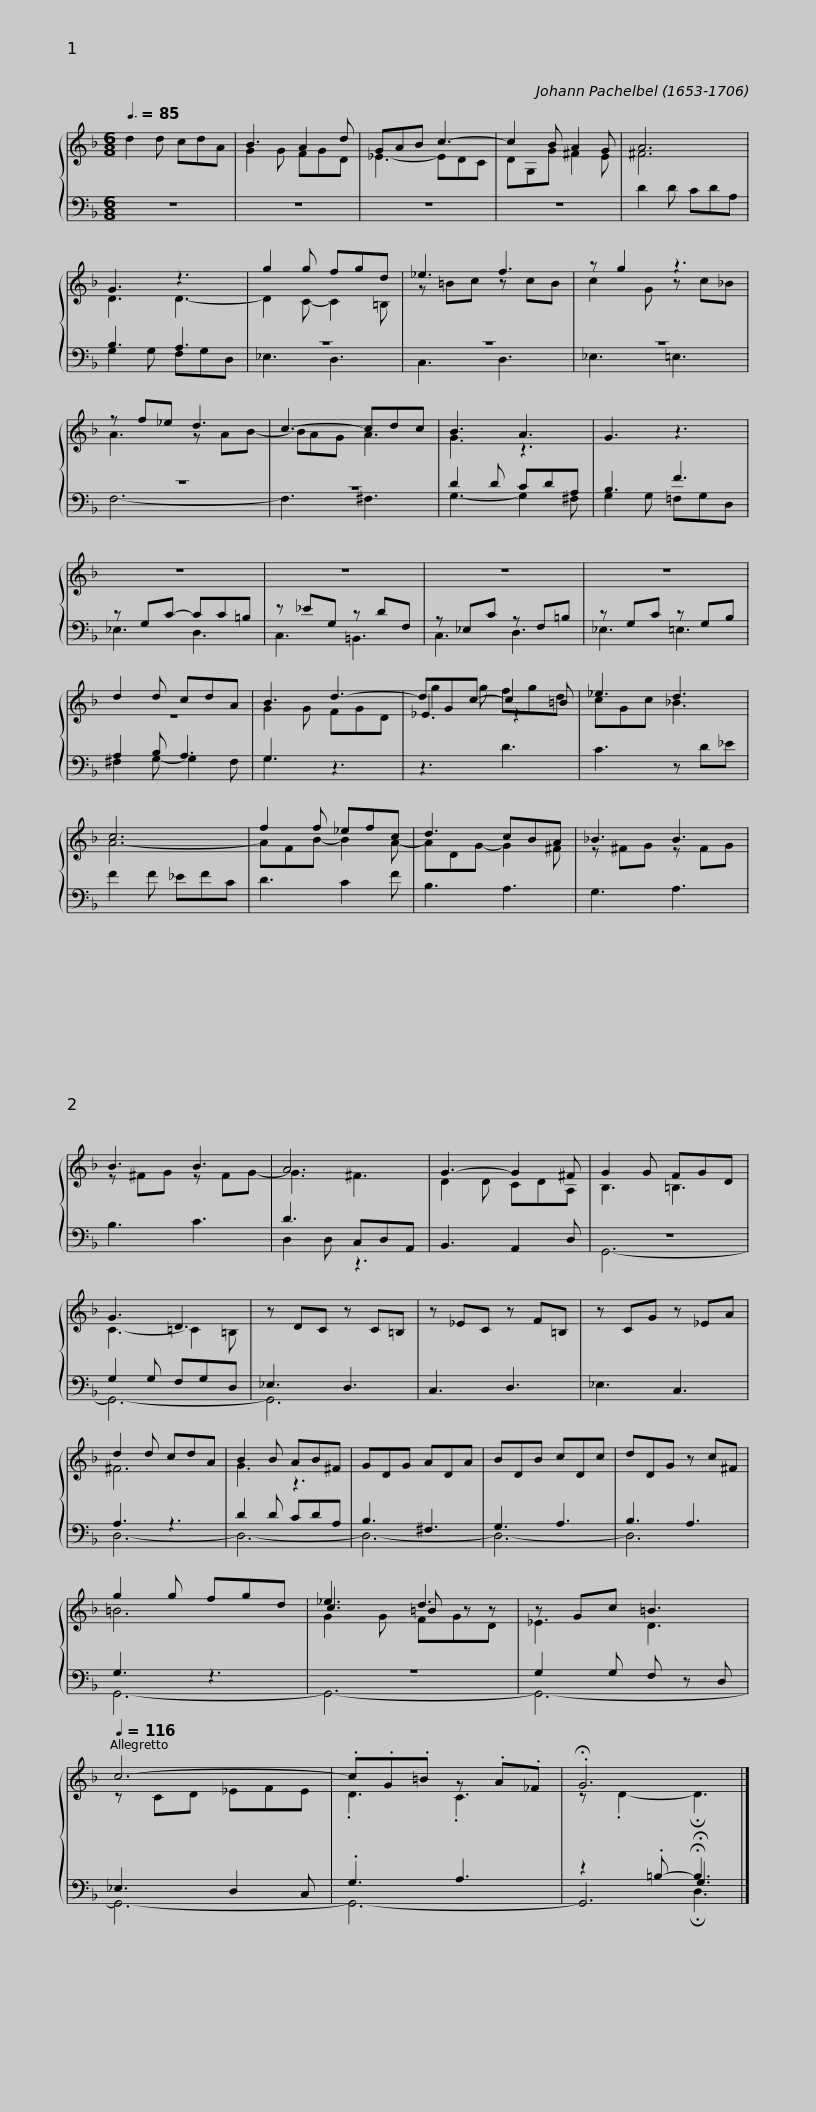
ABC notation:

X:1
%%score { ( 1 3 5 ) | ( 2 4 6 7 ) }
L:1/8
Q:3/8=85
M:6/8
I:linebreak $
K:F
V:1 treble
V:3 treble
V:5 treble
V:2 bass
V:4 bass
V:6 bass
V:7 bass
V:1
 d2 d cdA | B3 A2 d | GAB c3- | c2 B A2 G | A6 | %5
 G3 z3 |$ g2 g fgd | _e3 f3 | z g2 z3 | z f_e d3 | %10
 c3- cdc |$ B3 A3 | G3 z3 | z6 | z6 | %15
 z6 |$ z6 | d2 d cdA | B3 d3- | dGc- c2 =B | %20
 _e3 d3 |$ c6 | f2 f _efc | d3 cBA | _B3 B3 | %25
 B3 B3 | A6 |$ G3- G2 ^F | G2 G FGD | G3 D3 | %30
 z DC z C=B, | z _EC z F=B, | z CG z _EA |$ d2 d cdA | B2 B AB^F | %35
 GDG ADA | BDB cDc | dDG z c^F | g2 g fgd |$ _e3 d3 | %40
 z Gc =B3 |[Q:1/4=116] c6- | .c.G.=B z .A._F | .!fermata!G6 |] %44
V:2
 z6 | z6 | z6 | z6 | D2 D CDA, | %5
 B,3 A,3 |$ z6 | z6 | z6 | z6 | %10
 z6 |$ D2 D CDA, | B,3 F3 | z G,C- CC=B, | z _EG, z DF, | %15
 z _E,C z F,=B, |$ z G,C z G,B, | A,2 B, A,3 | G,3 z3 | z3 D3 | %20
 C3 z D_E |$ F2 F _EFC | D3 C2 F | B,3 A,3 | G,3 A,3 | %25
 B,3 C3 | D3 C,D,A,, |$ B,,3 A,,2 D, | z6 | G,2 G, F,G,D, | %30
 _E,3 D,3 | C,3 D,3 | _E,3 C,3 |$ A,3 z3 | D2 D CDA, | %35
 B,3 ^F,3 | G,3 A,3 | B,3 A,3 | G,3 z3 |$ z6 | %40
 G,2 G, F, z D, | _E,3 D,2 C, | .G,3 A,3 | z2 .=B,- !fermata!B,3 |] %44
V:3
 x6 | G2 G FGD | _E3- EDC | DG,G ^F2 E | ^F6 | %5
 D3 D3- |$ D2 C- C2 =B, | z =Bc z cB | c2 G z c_B | A3 z AB- | %10
 BAG A3 |$ G3 z3 | x6 | x6 | x6 | %15
 x6 |$ x6 | z6 | G2 G FGD | _E3 z3 | %20
 cGc _B3 |$ A6- | AFB- B2 A- | ADG- G2 ^F | z ^FG z FG | %25
 z ^FG z FG- | G3 ^F3 |$ D2 D CDA, | B,3 =B,3 | C3- =C2 =B, | %30
 x6 | x6 | x6 |$ ^F6 | G3 z3 | %35
 x6 | x6 | x6 | =B6 |$ c3 =B z z | %40
 _E3 D3 | z CD _EFE | .D3 .C3 | z .D2- !fermata!D3 |] %44
V:4
 x6 | x6 | x6 | x6 | x6 | %5
 G,2 G, F,G,D, |$ _E,3 D,3 | C,3 D,3 | _E,3 =E,3 | F,6- | %10
 F,3 ^F,3 |$ G,3- G,2 ^F, | G,2 G, =F,G,D, | _E,3 D,3 | C,3 =B,,3 | %15
 C,3 D,3 |$ _E,3 =E,3 | ^F,2 G,- G,2 F, | G,3 z3 | x6 | %20
 x6 |$ x6 | x6 | x6 | x6 | %25
 x6 | D,2 D, z3 |$ x6 | G,,6- | G,,6- | %30
 G,,6 | x6 | x6 |$ D,6- | D,6- | %35
 D,6- | D,6- | D,6 | G,,6- |$ G,,6- | %40
 G,,6- | G,,6- | G,,6- | G,,6 |] %44
V:5
 x6 | x6 | x6 | x6 | x6 | %5
 x6 |$ x6 | x6 | x6 | x6 | %10
 x6 |$ x6 | x6 | x6 | x6 | %15
 x6 |$ x6 | x6 | x6 | g2 g fgd | %20
 x6 |$ x6 | x6 | x6 | x6 | %25
 x6 | x6 |$ x6 | x6 | x6 | %30
 x6 | x6 | x6 |$ x6 | x6 | %35
 x6 | x6 | x6 | x6 |$ G2 G FGD | %40
 x6 | x6 | x6 | x6 |] %44
V:6
 x6 | x6 | x6 | x6 | x6 | %5
 x6 |$ x6 | x6 | x6 | x6 | %10
 x6 |$ x6 | x6 | x6 | x6 | %15
 x6 |$ x6 | x6 | x6 | x6 | %20
 x6 |$ x6 | x6 | x6 | x6 | %25
 x6 | x6 |$ x6 | x6 | x6 | %30
 x6 | x6 | x6 |$ x6 | x6 | %35
 x6 | x6 | x6 | x6 |$ x6 | %40
 x6 | x6 | x6 | x3 !fermata!G,3 |] %44
V:7
 x6 | x6 | x6 | x6 | x6 | %5
 x6 |$ x6 | x6 | x6 | x6 | %10
 x6 |$ x6 | x6 | x6 | x6 | %15
 x6 |$ x6 | x6 | x6 | x6 | %20
 x6 |$ x6 | x6 | x6 | x6 | %25
 x6 | x6 |$ x6 | x6 | x6 | %30
 x6 | x6 | x6 |$ x6 | x6 | %35
 x6 | x6 | x6 | x6 |$ x6 | %40
 x6 | x6 | x6 | x3 !fermata!D,3 |] %44
